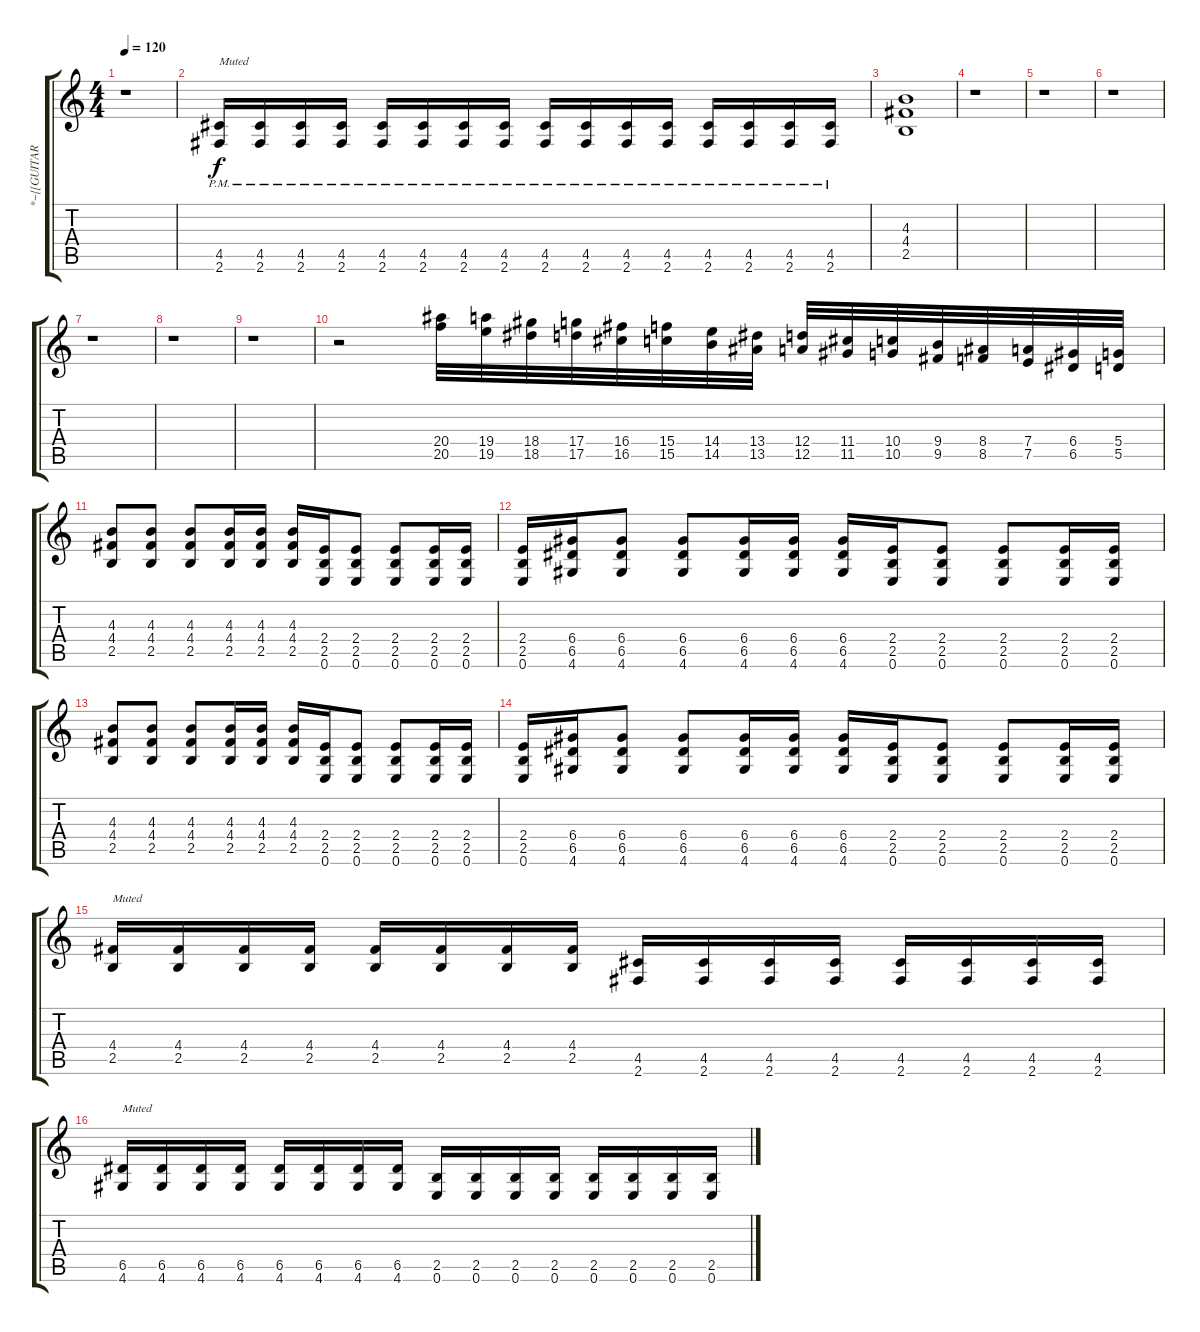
\track ("*~{[GUITAR - Tabbed by Peter B.]}~*" "*~{[GUITAR") {instrument distortionguitar}
\staff {score tabs}
\tuning (E4 B3 G3 D3 A2 E2) {hide}
\ts (4 4)
\tempo 120
\clef g2
\ks c
r.1{dy f instrument distortionguitar} |
(4.5{pm} 2.6{pm}).16{txt "Muted"} (4.5{pm} 2.6{pm}).16 (4.5{pm} 2.6{pm}).16 (4.5{pm} 2.6{pm}).16 (4.5{pm} 2.6{pm}).16 (4.5{pm} 2.6{pm}).16 (4.5{pm} 2.6{pm}).16 (4.5{pm} 2.6{pm}).16 (4.5{pm} 2.6{pm}).16 (4.5{pm} 2.6{pm}).16 (4.5{pm} 2.6{pm}).16 (4.5{pm} 2.6{pm}).16 (4.5{pm} 2.6{pm}).16 (4.5{pm} 2.6{pm}).16 (4.5{pm} 2.6{pm}).16 (4.5{pm} 2.6{pm}).16 |
(4.3 4.4 2.5).1 |
r.1 |
r.1 |
r.1 |
r.1 |
r.1 |
r.1 |
r.2 (20.4 20.5).32 (19.4 19.5).32 (18.4 18.5).32 (17.4 17.5).32 (16.4 16.5).32 (15.4 15.5).32 (14.4 14.5).32 (13.4 13.5).32 (12.4 12.5).32 (11.4 11.5).32 (10.4 10.5).32 (9.4 9.5).32 (8.4 8.5).32 (7.4 7.5).32 (6.4 6.5).32 (5.4 5.5).32 |
(4.3 4.4 2.5).8 (4.3 4.4 2.5).8 (4.3 4.4 2.5).8 (4.3 4.4 2.5).16 (4.3 4.4 2.5).16 (4.3 4.4 2.5).16 (2.4 2.5 0.6).16 (2.4 2.5 0.6).8 (2.4 2.5 0.6).8 (2.4 2.5 0.6).16 (2.4 2.5 0.6).16 |
(2.4 2.5 0.6).16 (6.4 6.5 4.6).16 (6.4 6.5 4.6).8 (6.4 6.5 4.6).8 (6.4 6.5 4.6).16 (6.4 6.5 4.6).16 (6.4 6.5 4.6).16 (2.4 2.5 0.6).16 (2.4 2.5 0.6).8 (2.4 2.5 0.6).8 (2.4 2.5 0.6).16 (2.4 2.5 0.6).16 |
(4.3 4.4 2.5).8 (4.3 4.4 2.5).8 (4.3 4.4 2.5).8 (4.3 4.4 2.5).16 (4.3 4.4 2.5).16 (4.3 4.4 2.5).16 (2.4 2.5 0.6).16 (2.4 2.5 0.6).8 (2.4 2.5 0.6).8 (2.4 2.5 0.6).16 (2.4 2.5 0.6).16 |
(2.4 2.5 0.6).16 (6.4 6.5 4.6).16 (6.4 6.5 4.6).8 (6.4 6.5 4.6).8 (6.4 6.5 4.6).16 (6.4 6.5 4.6).16 (6.4 6.5 4.6).16 (2.4 2.5 0.6).16 (2.4 2.5 0.6).8 (2.4 2.5 0.6).8 (2.4 2.5 0.6).16 (2.4 2.5 0.6).16 |
(4.4 2.5).16{txt "Muted"} (4.4 2.5).16 (4.4 2.5).16 (4.4 2.5).16 (4.4 2.5).16 (4.4 2.5).16 (4.4 2.5).16 (4.4 2.5).16 (4.5 2.6).16 (4.5 2.6).16 (4.5 2.6).16 (4.5 2.6).16 (4.5 2.6).16 (4.5 2.6).16 (4.5 2.6).16 (4.5 2.6).16 |
(6.5 4.6).16{txt "Muted"} (6.5 4.6).16 (6.5 4.6).16 (6.5 4.6).16 (6.5 4.6).16 (6.5 4.6).16 (6.5 4.6).16 (6.5 4.6).16 (2.5 0.6).16 (2.5 0.6).16 (2.5 0.6).16 (2.5 0.6).16 (2.5 0.6).16 (2.5 0.6).16 (2.5 0.6).16 (2.5 0.6).16
